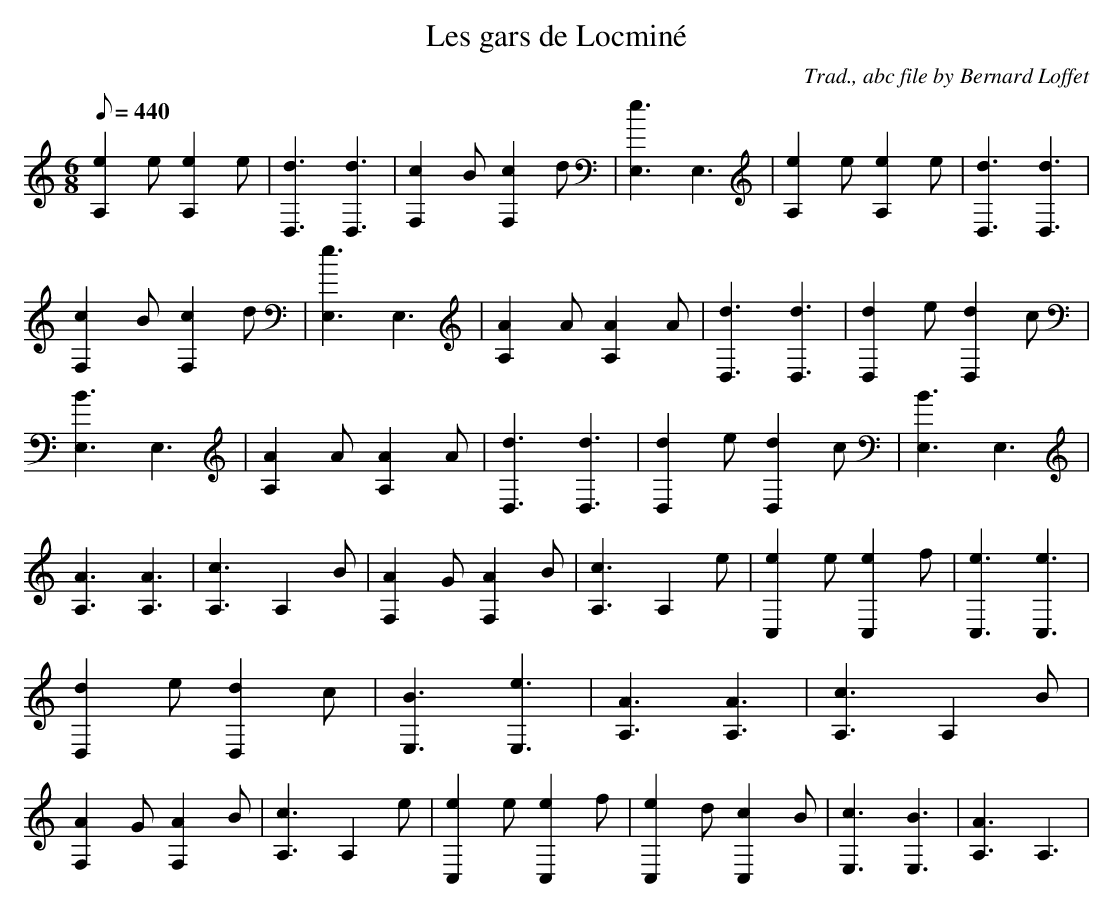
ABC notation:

X:1
T:Les gars de Locminé
C:Trad., abc file by Bernard Loffet
L:1/8
Q:440
M:6/8
K:C
[e2A,2]e[e2A,2]e|[d3D,3][d3D,3]|[c2F,2]B[c2F,2]d|[e3E,3]E,3|[e2A,2]e[e2A,2]e|[d3D,3][d3D,3]|[c2F,2]B[c2F,2]d|[e3E,3]E,3|[A2A,2]A[A2A,2]A|[d3D,3][d3D,3]| \
[d2D,2]e[d2D,2]c|[B3E,3]E,3|[A2A,2]A[A2A,2]A|[d3D,3][d3D,3]|[d2D,2]e[d2D,2]c|[B3E,3]E,3|[A3A,3][A3A,3]|[c3A,3]A,2B|[A2F,2]G[A2F,2]B|[c3A,3]A,2e|[e2C,2]e[e2C,2]f| \
[e3C,3][e3C,3]|[d2D,2]e[d2D,2]c|[B3E,3][e3E,3]|[A3A,3][A3A,3]|[c3A,3]A,2B|[A2F,2]G[A2F,2]B|[c3A,3]A,2e|[e2C,2]e[e2C,2]f|[e2C,2]d[c2C,2]B|[c3E,3][B3E,3]| \
[A3A,3]A,3| \
